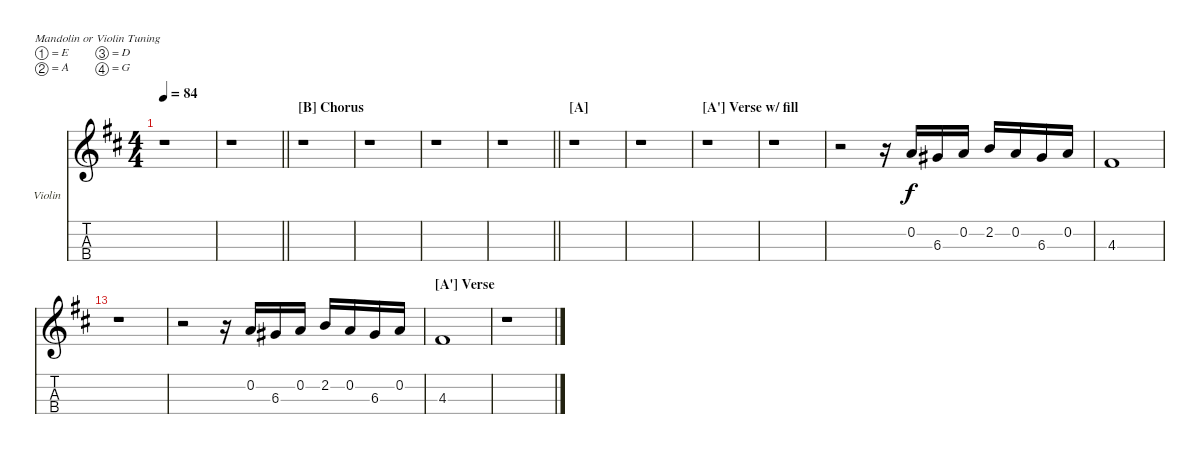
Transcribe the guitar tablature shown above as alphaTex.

\bracketExtendMode nobrackets
\firstSystemTrackNameOrientation horizontal
\otherSystemsTrackNameOrientation horizontal
\defaultBarNumberDisplay FirstOfSystem
\track ("Violin" "Violin") {instrument violin}
\staff {score tabs}
\tuning (E5 A4 D4 G3)
\ts (4 4)
\tempo 84
\clef g2
\scale
0.333333
\ks d
r.1{dy f} |
\scale
0.333333
\barLineRight lightlight
r.1 |
\section ("B" "Chorus")
\scale
0.333333 r.1 |
\scale
0.333333 r.1 |
\scale
0.333333 r.1 |
\scale
0.333333
\barLineRight lightlight
r.1 |
\section ("A" "")
\scale
0.333333 r.1 |
\scale
0.333333 r.1 |
\section ("A'" "Verse w/ fill")
\scale
0.333333 r.1 |
\scale
0.333333 r.1 |
\scale
0.333333 r.2 r.16 0.2.16 6.3.16 0.2.16 2.2.16 0.2.16 6.3.16 0.2.16 |
\scale
0.333333 4.3.1 |
\scale
0.333333 r.1 |
\scale
0.333333 r.2 r.16 0.2.16 6.3.16 0.2.16 2.2.16 0.2.16 6.3.16 0.2.16 |
\section ("A'" "Verse")
\scale
0.333333 4.3.1 |
\scale
0.333333 r.1
